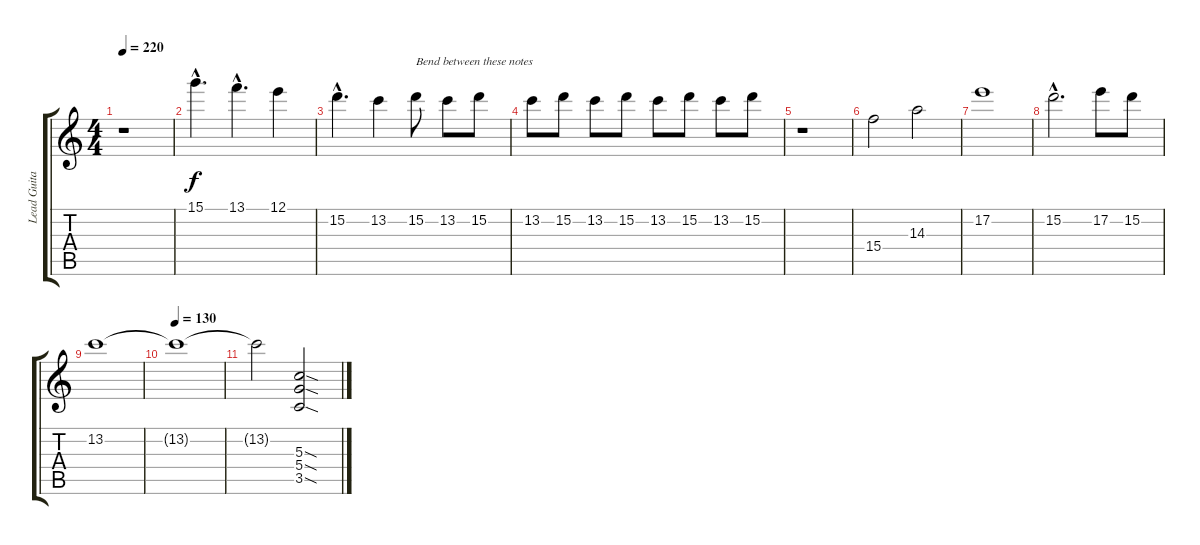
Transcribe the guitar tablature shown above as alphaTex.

\track ("Lead Guitar" "Lead Guita") {instrument overdrivenguitar}
\staff {score tabs}
\tuning (E4 B3 G3 D3 A2 E2) {hide}
\ts (4 4)
\tempo 220
\clef g2
\ks c
r.1{dy f} |
15.1{hac}.4{d} 13.1{hac}.4{d} 12.1.4 |
15.2{hac}.4{d} 13.2.4 15.2.8{txt "Bend between these notes"} 13.2.8 15.2.8 |
13.2.8 15.2.8 13.2.8 15.2.8 13.2.8 15.2.8 13.2.8 15.2.8 |
r.1 |
15.4.2 14.3.2 |
17.2.1 |
15.2{hac}.2{d} 17.2.8 15.2.8 |
13.2.1 |
\tempo 130
13.2{t}.1 |
13.2{t}.2 (5.3{sod} 5.4{sod} 3.5{sod}).2
